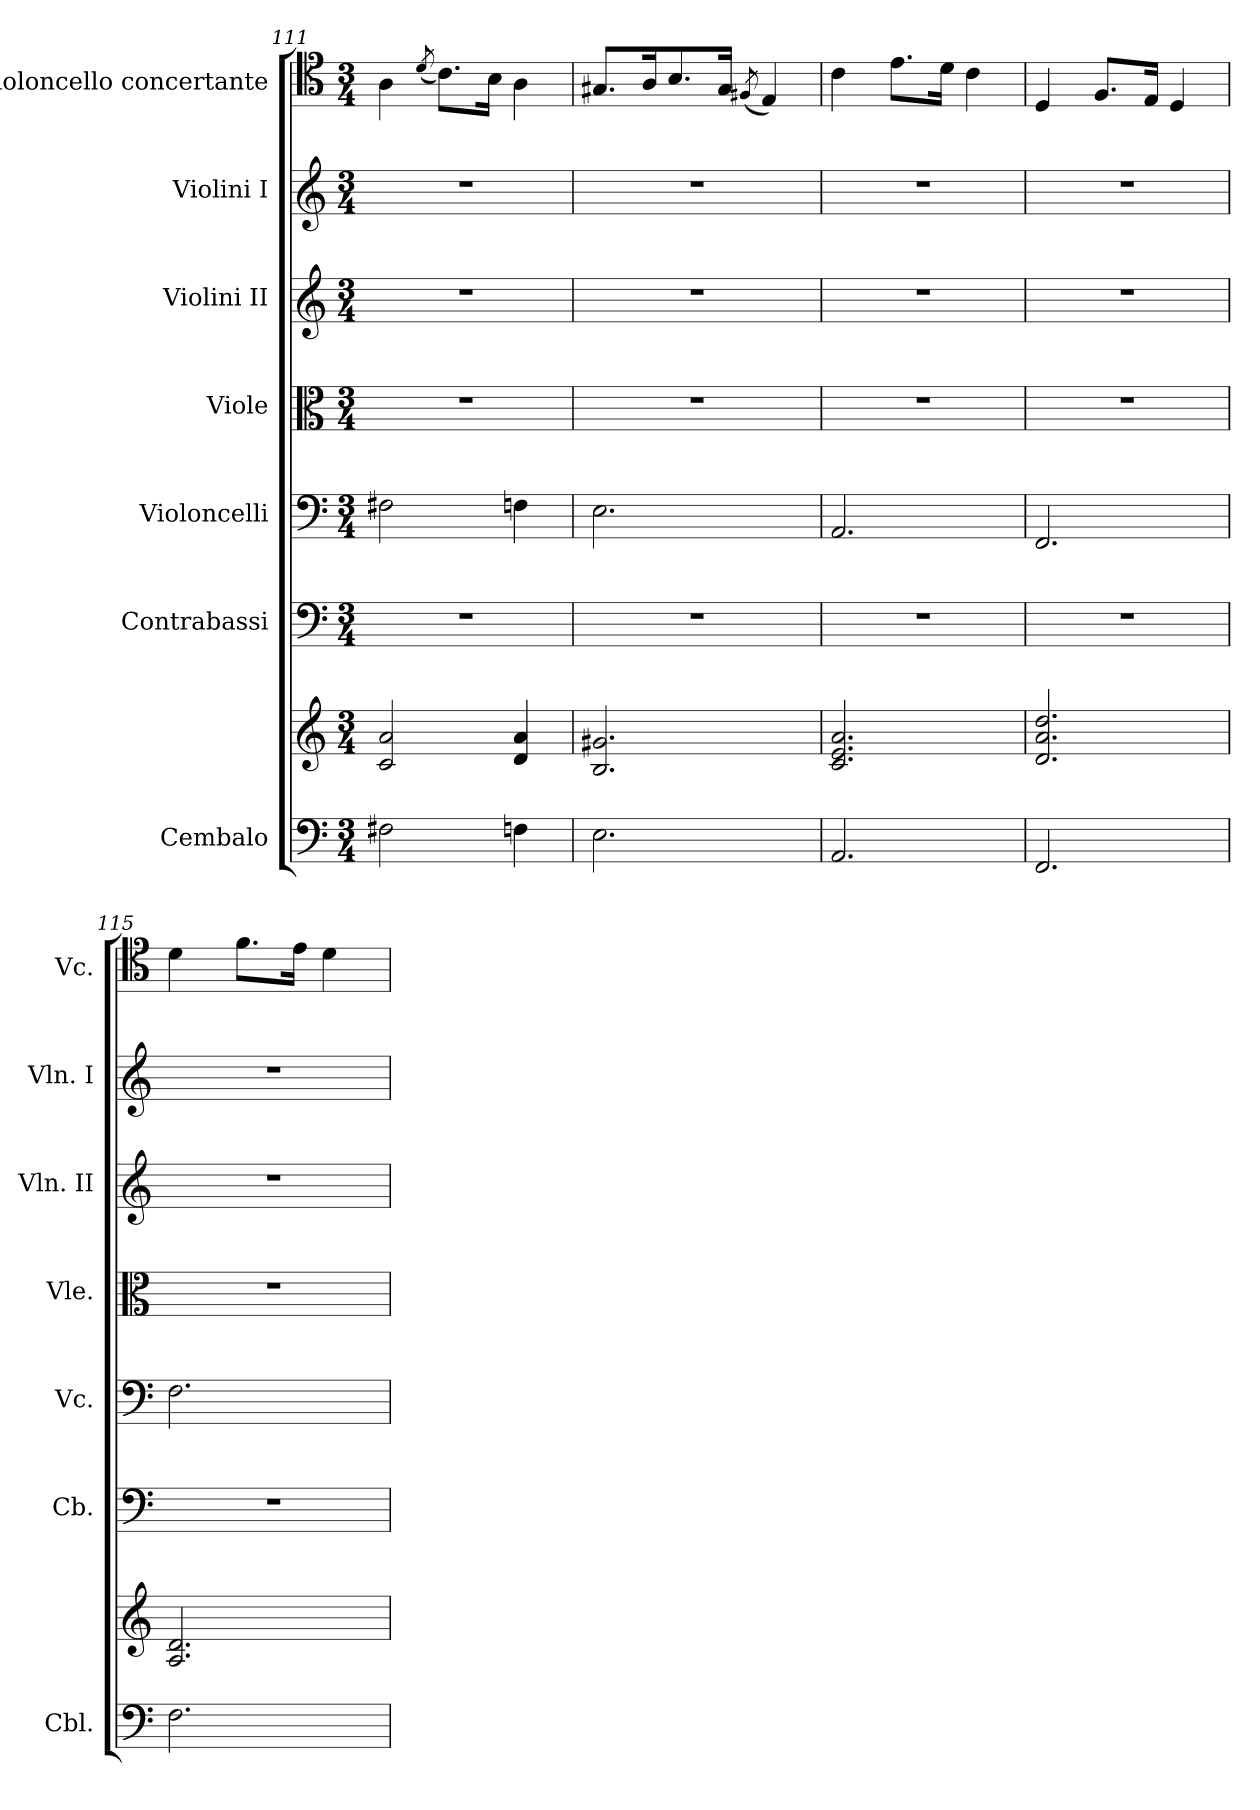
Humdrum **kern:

**kern	**kern	**kern	**kern	**kern	**kern	**kern	**kern
*part7	*part7	*part6	*part5	*part4	*part3	*part2	*part1
*staff8	*staff7	*staff6	*staff5	*staff4	*staff3	*staff2	*staff1
*I"Cembalo	*	*I"Contrabassi	*I"Violoncelli	*I"Viole	*I"Violini II	*I"Violini I	*I"Violoncello  concertante
*I'Cbl.	*	*I'Cb.	*I'Vc.	*I'Vle.	*I'Vln. II	*I'Vln. I	*I'Vc.
*clefF4	*clefG2	*clefF4	*clefF4	*clefC3	*clefG2	*clefG2	*clefC4
*	*	*ITrd7c12	*	*	*	*	*
*k[]	*k[]	*k[]	*k[]	*k[]	*k[]	*k[]	*k[]
*M3/4	*M3/4	*M3/4	*M3/4	*M3/4	*M3/4	*M3/4	*M3/4
=111	=111	=111	=111	=111	=111	=111	=111
2F#X\	2c/ 2a/	2.r	2F#X\	2.r	2.r	2.r	4A\
.	.	.	.	.	.	.	(<8qd/
.	.	.	.	.	.	.	8.c\L)
.	.	.	.	.	.	.	16B\Jk
4Fn\	4d/ 4a/	.	4Fn\	.	.	.	4A\
!!LO:PB:g=z
=112	=112	=112	=112	=112	=112	=112	=112
2.E\	2.B/ 2.g#X/	2.r	2.E\	2.r	2.r	2.r	8.G#X/L
.	.	.	.	.	.	.	16A/K
.	.	.	.	.	.	.	8.B/
.	.	.	.	.	.	.	16G#/Jk
.	.	.	.	.	.	.	(<8qF#X/
.	.	.	.	.	.	.	4E/)
=113	=113	=113	=113	=113	=113	=113	=113
2.AA/	2.c/ 2.e/ 2.a/	2.r	2.AA/	2.r	2.r	2.r	4c\
.	.	.	.	.	.	.	8.e\L
.	.	.	.	.	.	.	16d\Jk
.	.	.	.	.	.	.	4c\
=114	=114	=114	=114	=114	=114	=114	=114
2.FF/	2.d/ 2.a/ 2.dd/	2.r	2.FF/	2.r	2.r	2.r	4D/
.	.	.	.	.	.	.	8.F/L
.	.	.	.	.	.	.	16E/Jk
.	.	.	.	.	.	.	4D/
=115	=115	=115	=115	=115	=115	=115	=115
2.F\	2.A/ 2.d/	2.r	2.F\	2.r	2.r	2.r	4d\
.	.	.	.	.	.	.	8.f\L
.	.	.	.	.	.	.	16e\Jk
.	.	.	.	.	.	.	4d\
=	=	=	=	=	=	=	=
*-	*-	*-	*-	*-	*-	*-	*-
